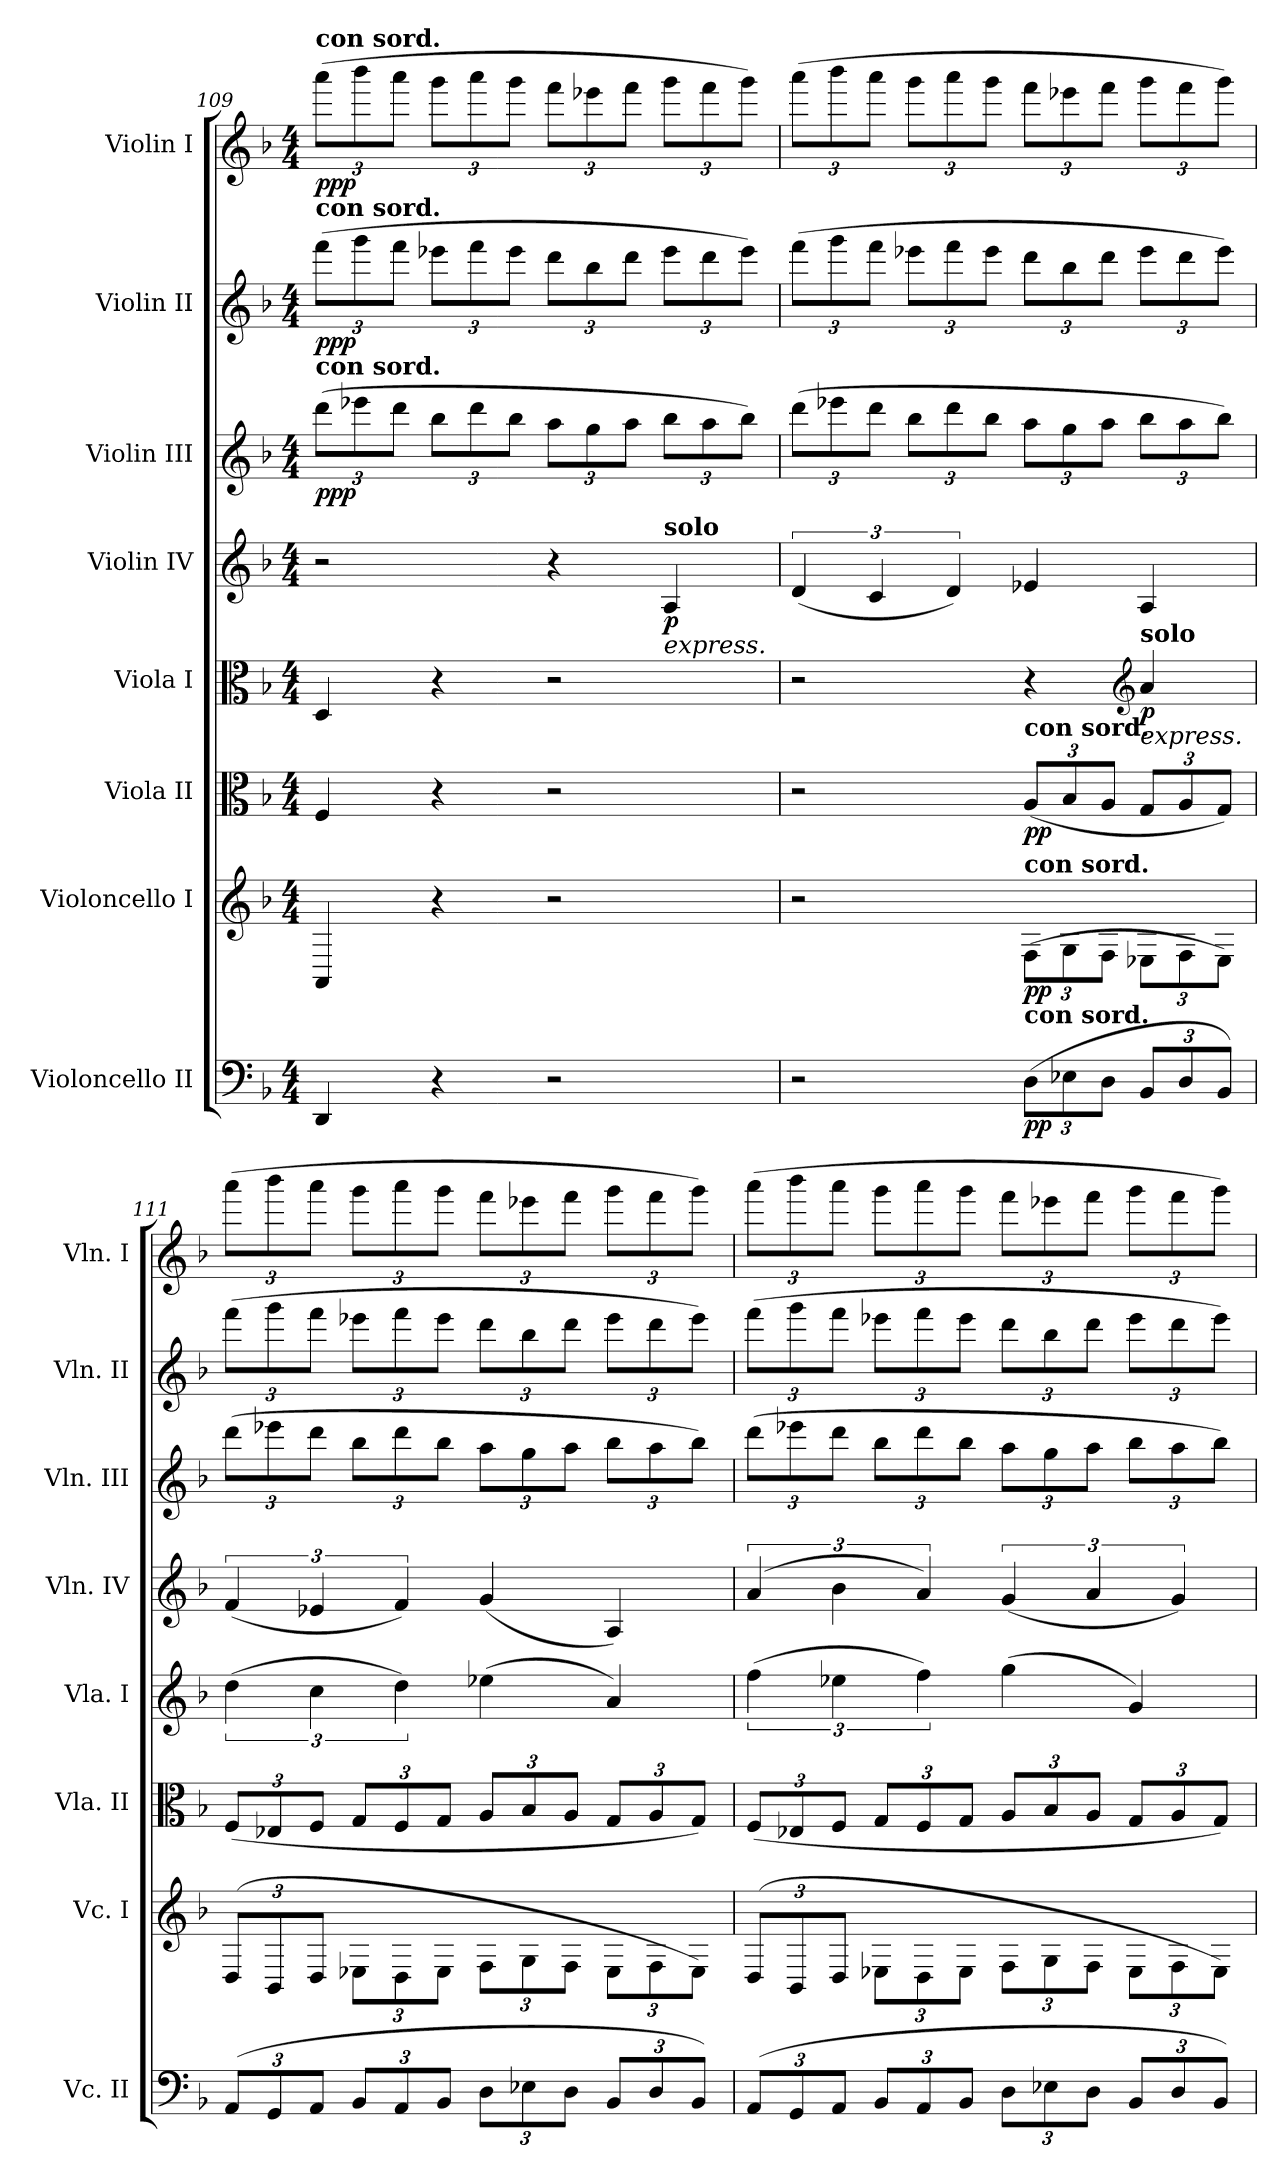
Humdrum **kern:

**kern	**dynam	**kern	**dynam	**kern	**dynam	**kern	**dynam	**kern	**dynam	**kern	**dynam	**kern	**dynam	**kern	**dynam
*part8	*part8	*part7	*part7	*part6	*part6	*part5	*part5	*part4	*part4	*part3	*part3	*part2	*part2	*part1	*part1
*staff8	*staff8	*staff7	*staff7	*staff6	*staff6	*staff5	*staff5	*staff4	*staff4	*staff3	*staff3	*staff2	*staff2	*staff1	*staff1
*I"Violoncello II	*	*I"Violoncello I	*	*I"Viola II	*	*I"Viola I	*	*I"Violin IV	*	*I"Violin III	*	*I"Violin II	*	*I"Violin I	*
*I'Vc. II	*	*I'Vc. I	*	*I'Vla. II	*	*I'Vla. I	*	*I'Vln. IV	*	*I'Vln. III	*	*I'Vln. II	*	*I'Vln. I	*
!!LO:PB:g=z
*clefF4	*	*clefG2	*	*clefC3	*	*clefC3	*	*clefG2	*	*clefG2	*	*clefG2	*	*clefG2	*
*k[b-]	*	*k[b-]	*	*k[b-]	*	*k[b-]	*	*k[b-]	*	*k[b-]	*	*k[b-]	*	*k[b-]	*
*M4/4	*	*M4/4	*	*M4/4	*	*M4/4	*	*M4/4	*	*M4/4	*	*M4/4	*	*M4/4	*
*	*	*	*	*	*	*	*	*	*	*Xbrackettup	*	*Xbrackettup	*	*Xbrackettup	*
=109	=109	=109	=109	=109	=109	=109	=109	=109	=109	=109	=109	=109	=109	=109	=109
!	!	!	!	!	!	!	!	!	!	!	!	!	!	!LO:TX:a:B:t=con sord.	!
!	!	!	!	!	!	!	!	!	!	!	!	!LO:TX:a:B:t=con sord.	!	!	!
!	!	!	!	!	!	!	!	!	!	!LO:TX:a:B:t=con sord.	!	!	!	!	!
!	!	!	!	!	!	!	!	!	!	!	!LO:DY:b	!	!LO:DY:b	!	!LO:DY:b
4DD/	.	4AA/	.	4F/	.	4D/	.	2r	.	(>12ddd\L	ppp	(>12fff\L	ppp	(>12aaa\L	ppp
.	.	.	.	.	.	.	.	.	.	12eee-X\	.	12ggg\	.	12bbb-\	.
.	.	.	.	.	.	.	.	.	.	12ddd\J	.	12fff\J	.	12aaa\J	.
4r	.	4r	.	4r	.	4r	.	.	.	12bb-\L	.	12eee-X\L	.	12ggg\L	.
.	.	.	.	.	.	.	.	.	.	12ddd\	.	12fff\	.	12aaa\	.
.	.	.	.	.	.	.	.	.	.	12bb-\J	.	12eee-\J	.	12ggg\J	.
2r	.	2r	.	2r	.	2r	.	4r	.	12aa\L	.	12ddd\L	.	12fff\L	.
.	.	.	.	.	.	.	.	.	.	12gg\	.	12bb-\	.	12eee-X\	.
.	.	.	.	.	.	.	.	.	.	12aa\J	.	12ddd\J	.	12fff\J	.
!	!	!	!	!	!	!	!	!LO:TX:b:i:t=express.	!	!	!	!	!	!	!
!	!	!	!	!	!	!	!	!LO:TX:a:B:t=solo	!	!	!	!	!	!	!
!	!	!	!	!	!	!	!	!	!LO:DY:b	!	!	!	!	!	!
.	.	.	.	.	.	.	.	4A/	p	12bb-\L	.	12eee-\L	.	12ggg\L	.
.	.	.	.	.	.	.	.	.	.	12aa\	.	12ddd\	.	12fff\	.
.	.	.	.	.	.	.	.	.	.	12bb-\J)	.	12eee-\J)	.	12ggg\J)	.
=110	=110	=110	=110	=110	=110	=110	=110	=110	=110	=110	=110	=110	=110	=110	=110
2r	.	2r	.	2r	.	2r	.	(<6d/	.	(>12ddd\L	.	(>12fff\L	.	(>12aaa\L	.
.	.	.	.	.	.	.	.	.	.	12eee-X\	.	12ggg\	.	12bbb-\	.
.	.	.	.	.	.	.	.	6c/	.	12ddd\J	.	12fff\J	.	12aaa\J	.
.	.	.	.	.	.	.	.	.	.	12bb-\L	.	12eee-X\L	.	12ggg\L	.
.	.	.	.	.	.	.	.	6d/)	.	12ddd\	.	12fff\	.	12aaa\	.
.	.	.	.	.	.	.	.	.	.	12bb-\J	.	12eee-\J	.	12ggg\J	.
*Xbrackettup	*	*Xbrackettup	*	*Xbrackettup	*	*	*	*	*	*	*	*	*	*	*
!	!	!	!	!LO:TX:a:B:t=con sord.	!	!	!	!	!	!	!	!	!	!	!
!	!	!LO:TX:a:B:t=con sord.	!	!	!	!	!	!	!	!	!	!	!	!	!
!LO:TX:a:B:t=con sord.	!	!	!	!	!	!	!	!	!	!	!	!	!	!	!
!	!LO:DY:b	!	!LO:DY:b	!	!LO:DY:b	!	!	!	!	!	!	!	!	!	!
(>12D\L	pp	(>12F\L	pp	(<12A/L	pp	4r	.	4e-X/	.	12aa\L	.	12ddd\L	.	12fff\L	.
12E-X\	.	12G\	.	12B-/	.	.	.	.	.	12gg\	.	12bb-\	.	12eee-X\	.
12D\J	.	12F\J	.	12A/J	.	.	.	.	.	12aa\J	.	12ddd\J	.	12fff\J	.
*	*	*	*	*	*	*clefG2	*	*	*	*	*	*	*	*	*
!	!	!	!	!	!	!LO:TX:b:i:t=express.	!	!	!	!	!	!	!	!	!
!	!	!	!	!	!	!LO:TX:a:B:t=solo	!	!	!	!	!	!	!	!	!
!	!	!	!	!	!	!	!LO:DY:b	!	!	!	!	!	!	!	!
12BB-/L	.	12E-X\L	.	12G/L	.	4a/	p	4A/	.	12bb-\L	.	12eee-\L	.	12ggg\L	.
12D/	.	12F\	.	12A/	.	.	.	.	.	12aa\	.	12ddd\	.	12fff\	.
12BB-/J)	.	12E-\J)	.	12G/J)	.	.	.	.	.	12bb-\J)	.	12eee-\J)	.	12ggg\J)	.
!!LO:PB:g=z
=111	=111	=111	=111	=111	=111	=111	=111	=111	=111	=111	=111	=111	=111	=111	=111
(>12AA/L	.	(>12D/L	.	(<12F/L	.	(>6dd\	.	(<6f/	.	(>12ddd\L	.	(>12fff\L	.	(>12aaa\L	.
12GG/	.	12BB-/	.	12E-X/	.	.	.	.	.	12eee-X\	.	12ggg\	.	12bbb-\	.
12AA/J	.	12D/J	.	12F/J	.	6cc\	.	6e-X/	.	12ddd\J	.	12fff\J	.	12aaa\J	.
12BB-/L	.	12E-X\L	.	12G/L	.	.	.	.	.	12bb-\L	.	12eee-X\L	.	12ggg\L	.
12AA/	.	12D\	.	12F/	.	6dd\)	.	6f/)	.	12ddd\	.	12fff\	.	12aaa\	.
12BB-/J	.	12E-\J	.	12G/J	.	.	.	.	.	12bb-\J	.	12eee-\J	.	12ggg\J	.
12D\L	.	12F\L	.	12A/L	.	(>4ee-X\	.	(<4g/	.	12aa\L	.	12ddd\L	.	12fff\L	.
12E-X\	.	12G\	.	12B-/	.	.	.	.	.	12gg\	.	12bb-\	.	12eee-X\	.
12D\J	.	12F\J	.	12A/J	.	.	.	.	.	12aa\J	.	12ddd\J	.	12fff\J	.
12BB-/L	.	12E-\L	.	12G/L	.	4a/)	.	4A/)	.	12bb-\L	.	12eee-\L	.	12ggg\L	.
12D/	.	12F\	.	12A/	.	.	.	.	.	12aa\	.	12ddd\	.	12fff\	.
12BB-/J)	.	12E-\J)	.	12G/J)	.	.	.	.	.	12bb-\J)	.	12eee-\J)	.	12ggg\J)	.
=112	=112	=112	=112	=112	=112	=112	=112	=112	=112	=112	=112	=112	=112	=112	=112
(>12AA/L	.	(>12D/L	.	(<12F/L	.	(>6ff\	.	(>6a/	.	(>12ddd\L	.	(>12fff\L	.	(>12aaa\L	.
12GG/	.	12BB-/	.	12E-X/	.	.	.	.	.	12eee-X\	.	12ggg\	.	12bbb-\	.
12AA/J	.	12D/J	.	12F/J	.	6ee-X\	.	6b-\	.	12ddd\J	.	12fff\J	.	12aaa\J	.
12BB-/L	.	12E-X\L	.	12G/L	.	.	.	.	.	12bb-\L	.	12eee-X\L	.	12ggg\L	.
12AA/	.	12D\	.	12F/	.	6ff\)	.	6a/)	.	12ddd\	.	12fff\	.	12aaa\	.
12BB-/J	.	12E-\J	.	12G/J	.	.	.	.	.	12bb-\J	.	12eee-\J	.	12ggg\J	.
12D\L	.	12F\L	.	12A/L	.	(>4gg\	.	(<6g/	.	12aa\L	.	12ddd\L	.	12fff\L	.
12E-X\	.	12G\	.	12B-/	.	.	.	.	.	12gg\	.	12bb-\	.	12eee-X\	.
12D\J	.	12F\J	.	12A/J	.	.	.	6a/	.	12aa\J	.	12ddd\J	.	12fff\J	.
12BB-/L	.	12E-\L	.	12G/L	.	4g/)	.	.	.	12bb-\L	.	12eee-\L	.	12ggg\L	.
12D/	.	12F\	.	12A/	.	.	.	6g/)	.	12aa\	.	12ddd\	.	12fff\	.
12BB-/J)	.	12E-\J)	.	12G/J)	.	.	.	.	.	12bb-\J)	.	12eee-\J)	.	12ggg\J)	.
=	=	=	=	=	=	=	=	=	=	=	=	=	=	=	=
*-	*-	*-	*-	*-	*-	*-	*-	*-	*-	*-	*-	*-	*-	*-	*-
